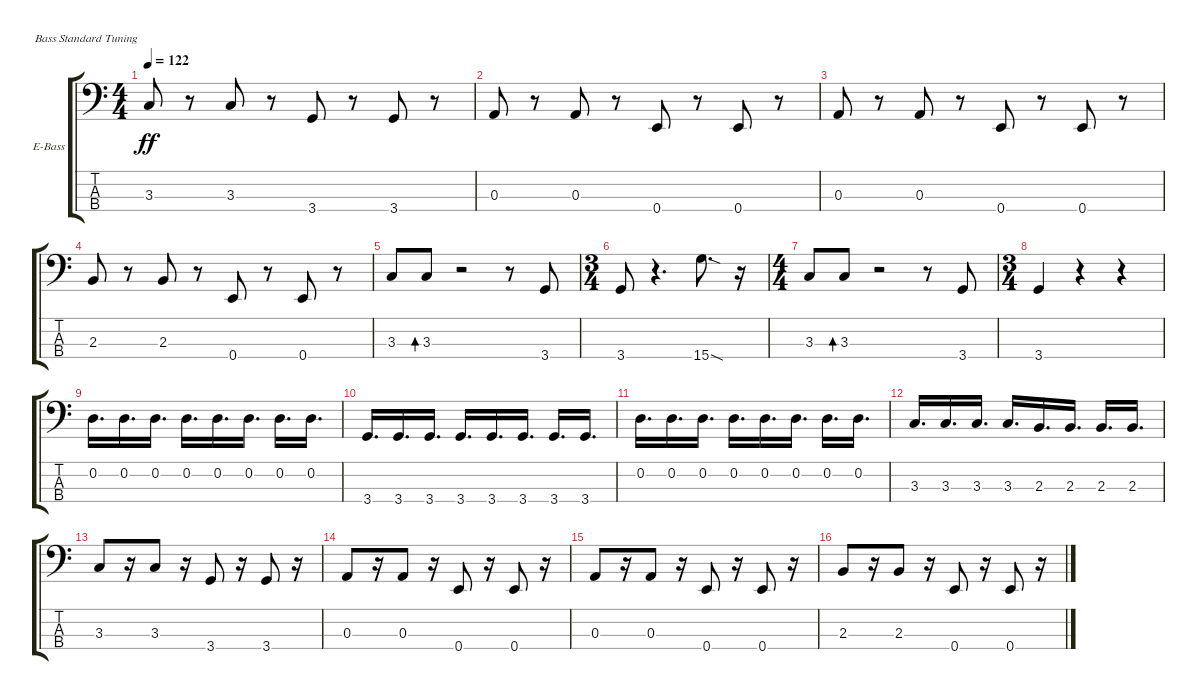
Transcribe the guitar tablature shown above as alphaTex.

\defaultSystemsLayout 4
\bracketExtendMode groupsimilarinstruments
\firstSystemTrackNameOrientation horizontal
\otherSystemsTrackNameOrientation horizontal
\track ("Electric Bass" "E-Bass") {instrument electricbassfinger}
\staff {score tabs}
\tuning (G2 D2 A1 E1)
\ts (4 4)
\tempo 122
\clef f4
\scale
0.333333
\ks c
3.3.8{dy ff} r.8 3.3.8 r.8 3.4.8 r.8 3.4.8 r.8 |
\scale
0.333333 0.3.8 r.8 0.3.8 r.8 0.4.8 r.8 0.4.8 r.8 |
\scale
0.333333 0.3.8 r.8 0.3.8 r.8 0.4.8 r.8 0.4.8 r.8 |
\scale
0.333333 2.3.8 r.8 2.3.8 r.8 0.4.8 r.8 0.4.8 r.8 |
\scale
0.333333 3.3.8 3.3.8{bd 82} r.2 r.8 3.4.8 |
\ts (3 4)
\scale
0.333333 3.4.8 r.4{d} 15.4{sod}.8{d} r.16 |
\ts (4 4)
\scale
0.333333 3.3.8 3.3.8{bd 82} r.2 r.8 3.4.8 |
\ts (3 4)
\scale
0.333333 3.4.4 r.4 r.4 |
\scale
0.333333 0.2.16{d} 0.2.16{d} 0.2.16{d} 0.2.16{d} 0.2.16{d} 0.2.16{d} 0.2.16{d} 0.2.16{d} |
\scale
0.333333 3.4.16{d} 3.4.16{d} 3.4.16{d} 3.4.16{d} 3.4.16{d} 3.4.16{d} 3.4.16{d} 3.4.16{d} |
\scale
0.333333 0.2.16{d} 0.2.16{d} 0.2.16{d} 0.2.16{d} 0.2.16{d} 0.2.16{d} 0.2.16{d} 0.2.16{d} |
\scale
0.333333 3.3.16{d} 3.3.16{d} 3.3.16{d} 3.3.16{d} 2.3.16{d} 2.3.16{d} 2.3.16{d} 2.3.16{d} |
\scale
0.333333 3.3.8 r.16 3.3.8 r.16 3.4.8 r.16 3.4.8 r.16 |
\scale
0.333333 0.3.8 r.16 0.3.8 r.16 0.4.8 r.16 0.4.8 r.16 |
\scale
0.333333 0.3.8 r.16 0.3.8 r.16 0.4.8 r.16 0.4.8 r.16 |
\scale
0.333333 2.3.8 r.16 2.3.8 r.16 0.4.8 r.16 0.4.8 r.16
